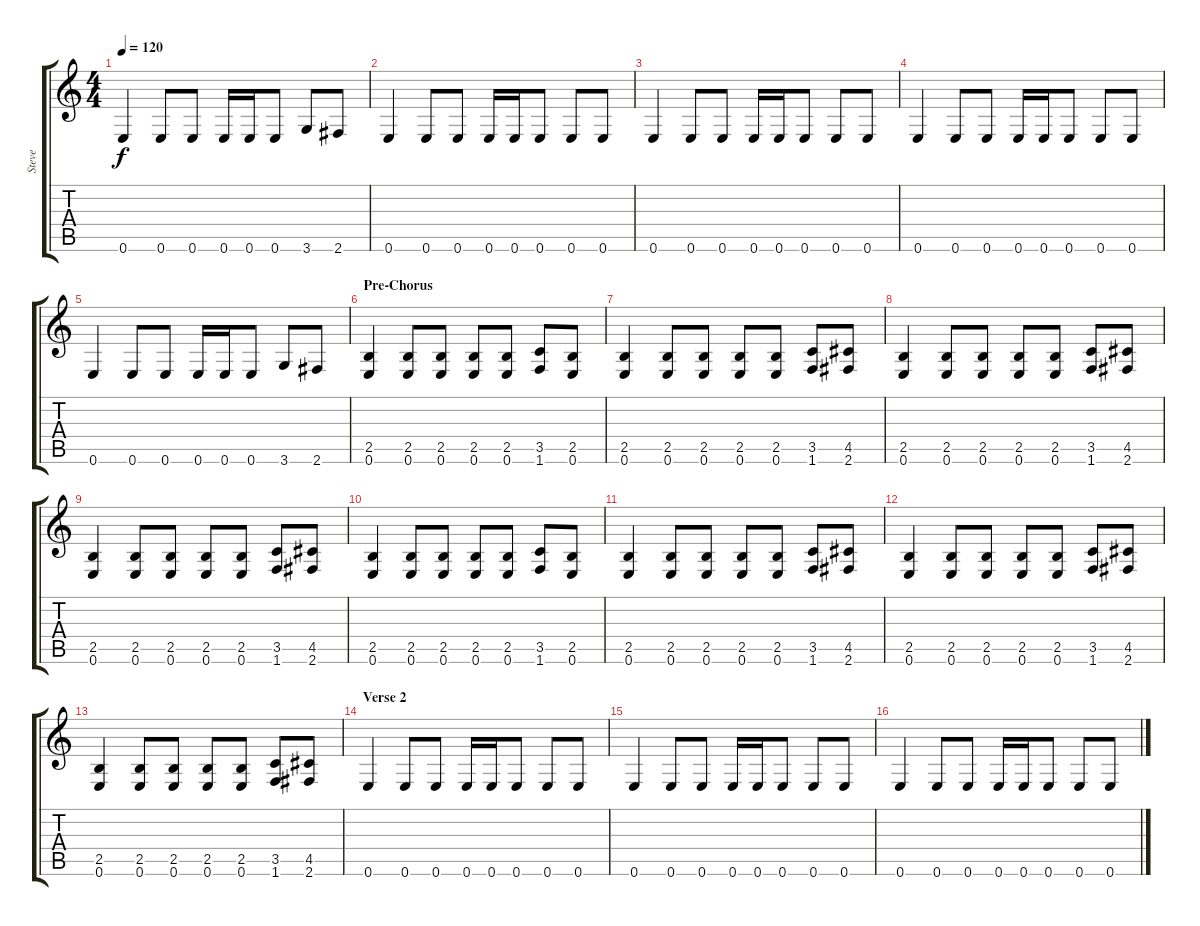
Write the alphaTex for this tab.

\track ("Steve" "Steve") {instrument overdrivenguitar}
\staff {score tabs}
\tuning (E4 B3 G3 D3 A2 E2) {hide}
\ts (4 4)
\tempo 120
\clef g2
\ks c
0.6.4{dy f} 0.6.8 0.6.8 0.6.16 0.6.16 0.6.8 3.6.8 2.6.8 |
0.6.4 0.6.8 0.6.8 0.6.16 0.6.16 0.6.8 0.6.8 0.6.8 |
0.6.4 0.6.8 0.6.8 0.6.16 0.6.16 0.6.8 0.6.8 0.6.8 |
0.6.4 0.6.8 0.6.8 0.6.16 0.6.16 0.6.8 0.6.8 0.6.8 |
0.6.4 0.6.8 0.6.8 0.6.16 0.6.16 0.6.8 3.6.8 2.6.8 |
\section ("" "Pre-Chorus")
(2.5 0.6).4 (2.5 0.6).8 (2.5 0.6).8 (2.5 0.6).8 (2.5 0.6).8 (3.5 1.6).8 (2.5 0.6).8 |
(2.5 0.6).4 (2.5 0.6).8 (2.5 0.6).8 (2.5 0.6).8 (2.5 0.6).8 (3.5 1.6).8 (4.5 2.6).8 |
(2.5 0.6).4 (2.5 0.6).8 (2.5 0.6).8 (2.5 0.6).8 (2.5 0.6).8 (3.5 1.6).8 (4.5 2.6).8 |
(2.5 0.6).4 (2.5 0.6).8 (2.5 0.6).8 (2.5 0.6).8 (2.5 0.6).8 (3.5 1.6).8 (4.5 2.6).8 |
(2.5 0.6).4 (2.5 0.6).8 (2.5 0.6).8 (2.5 0.6).8 (2.5 0.6).8 (3.5 1.6).8 (2.5 0.6).8 |
(2.5 0.6).4 (2.5 0.6).8 (2.5 0.6).8 (2.5 0.6).8 (2.5 0.6).8 (3.5 1.6).8 (4.5 2.6).8 |
(2.5 0.6).4 (2.5 0.6).8 (2.5 0.6).8 (2.5 0.6).8 (2.5 0.6).8 (3.5 1.6).8 (4.5 2.6).8 |
(2.5 0.6).4 (2.5 0.6).8 (2.5 0.6).8 (2.5 0.6).8 (2.5 0.6).8 (3.5 1.6).8 (4.5 2.6).8 |
\section ("" "Verse 2")
0.6.4 0.6.8 0.6.8 0.6.16 0.6.16 0.6.8 0.6.8 0.6.8 |
0.6.4 0.6.8 0.6.8 0.6.16 0.6.16 0.6.8 0.6.8 0.6.8 |
0.6.4 0.6.8 0.6.8 0.6.16 0.6.16 0.6.8 0.6.8 0.6.8
